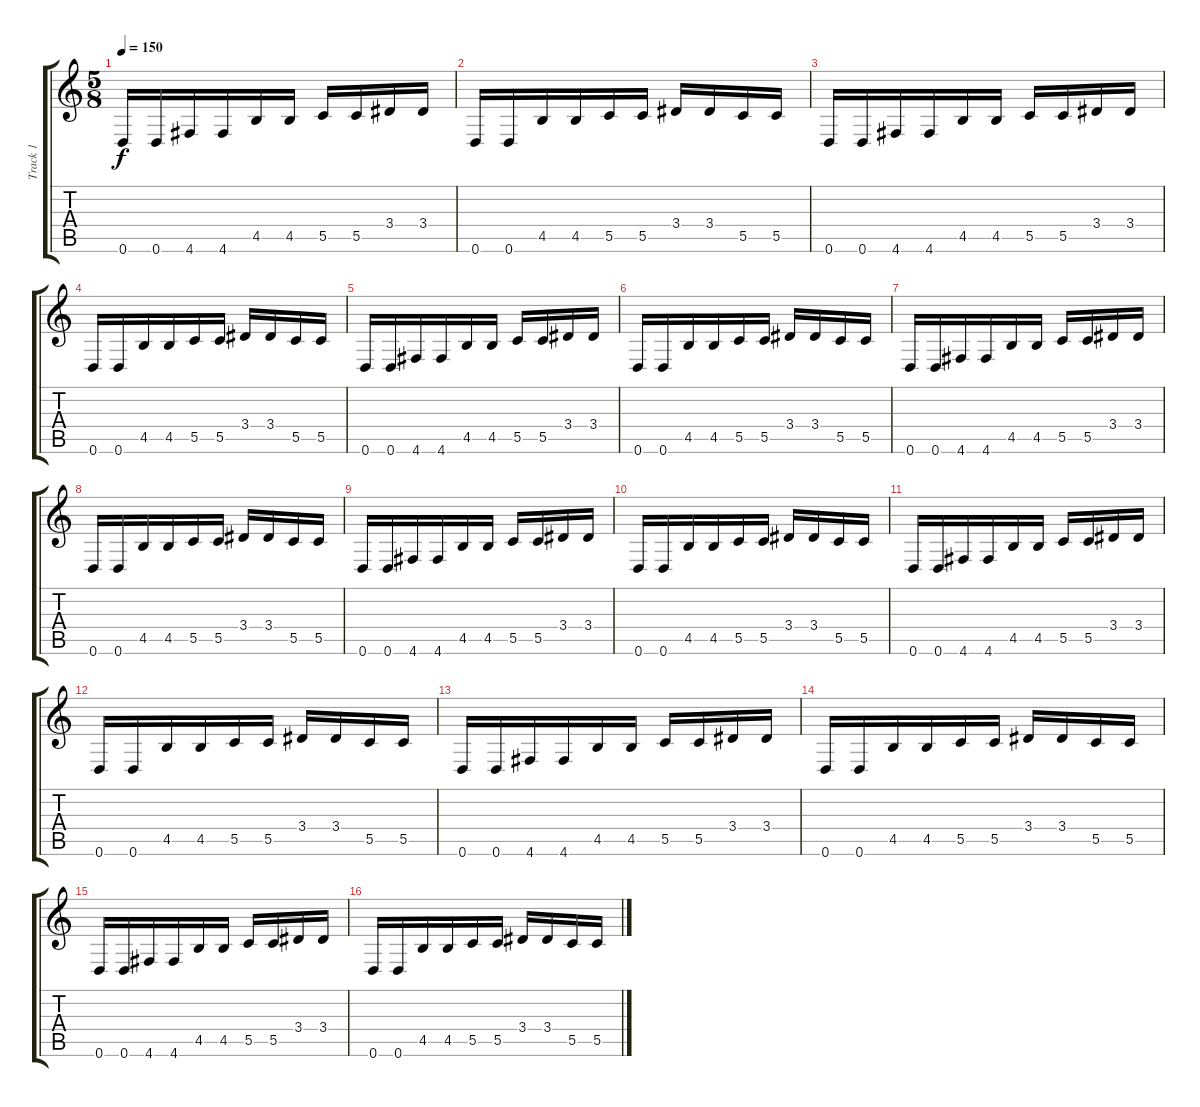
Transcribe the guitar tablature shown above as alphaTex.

\track ("Track 1" "Track 1") {instrument distortionguitar}
\staff {score tabs}
\tuning (D4 A3 F3 C3 G2 D2) {hide}
\ts (5 8)
\tempo 150
\clef g2
\ks c
0.6.16{dy f} 0.6.16 4.6.16 4.6.16 4.5.16 4.5.16 5.5.16 5.5.16 3.4.16 3.4.16 |
0.6.16 0.6.16 4.5.16 4.5.16 5.5.16 5.5.16 3.4.16 3.4.16 5.5.16 5.5.16 |
0.6.16 0.6.16 4.6.16 4.6.16 4.5.16 4.5.16 5.5.16 5.5.16 3.4.16 3.4.16 |
0.6.16 0.6.16 4.5.16 4.5.16 5.5.16 5.5.16 3.4.16 3.4.16 5.5.16 5.5.16 |
0.6.16 0.6.16 4.6.16 4.6.16 4.5.16 4.5.16 5.5.16 5.5.16 3.4.16 3.4.16 |
0.6.16 0.6.16 4.5.16 4.5.16 5.5.16 5.5.16 3.4.16 3.4.16 5.5.16 5.5.16 |
0.6.16 0.6.16 4.6.16 4.6.16 4.5.16 4.5.16 5.5.16 5.5.16 3.4.16 3.4.16 |
0.6.16 0.6.16 4.5.16 4.5.16 5.5.16 5.5.16 3.4.16 3.4.16 5.5.16 5.5.16 |
0.6.16 0.6.16 4.6.16 4.6.16 4.5.16 4.5.16 5.5.16 5.5.16 3.4.16 3.4.16 |
0.6.16 0.6.16 4.5.16 4.5.16 5.5.16 5.5.16 3.4.16 3.4.16 5.5.16 5.5.16 |
0.6.16 0.6.16 4.6.16 4.6.16 4.5.16 4.5.16 5.5.16 5.5.16 3.4.16 3.4.16 |
0.6.16 0.6.16 4.5.16 4.5.16 5.5.16 5.5.16 3.4.16 3.4.16 5.5.16 5.5.16 |
0.6.16 0.6.16 4.6.16 4.6.16 4.5.16 4.5.16 5.5.16 5.5.16 3.4.16 3.4.16 |
0.6.16 0.6.16 4.5.16 4.5.16 5.5.16 5.5.16 3.4.16 3.4.16 5.5.16 5.5.16 |
0.6.16 0.6.16 4.6.16 4.6.16 4.5.16 4.5.16 5.5.16 5.5.16 3.4.16 3.4.16 |
0.6.16 0.6.16 4.5.16 4.5.16 5.5.16 5.5.16 3.4.16 3.4.16 5.5.16 5.5.16
